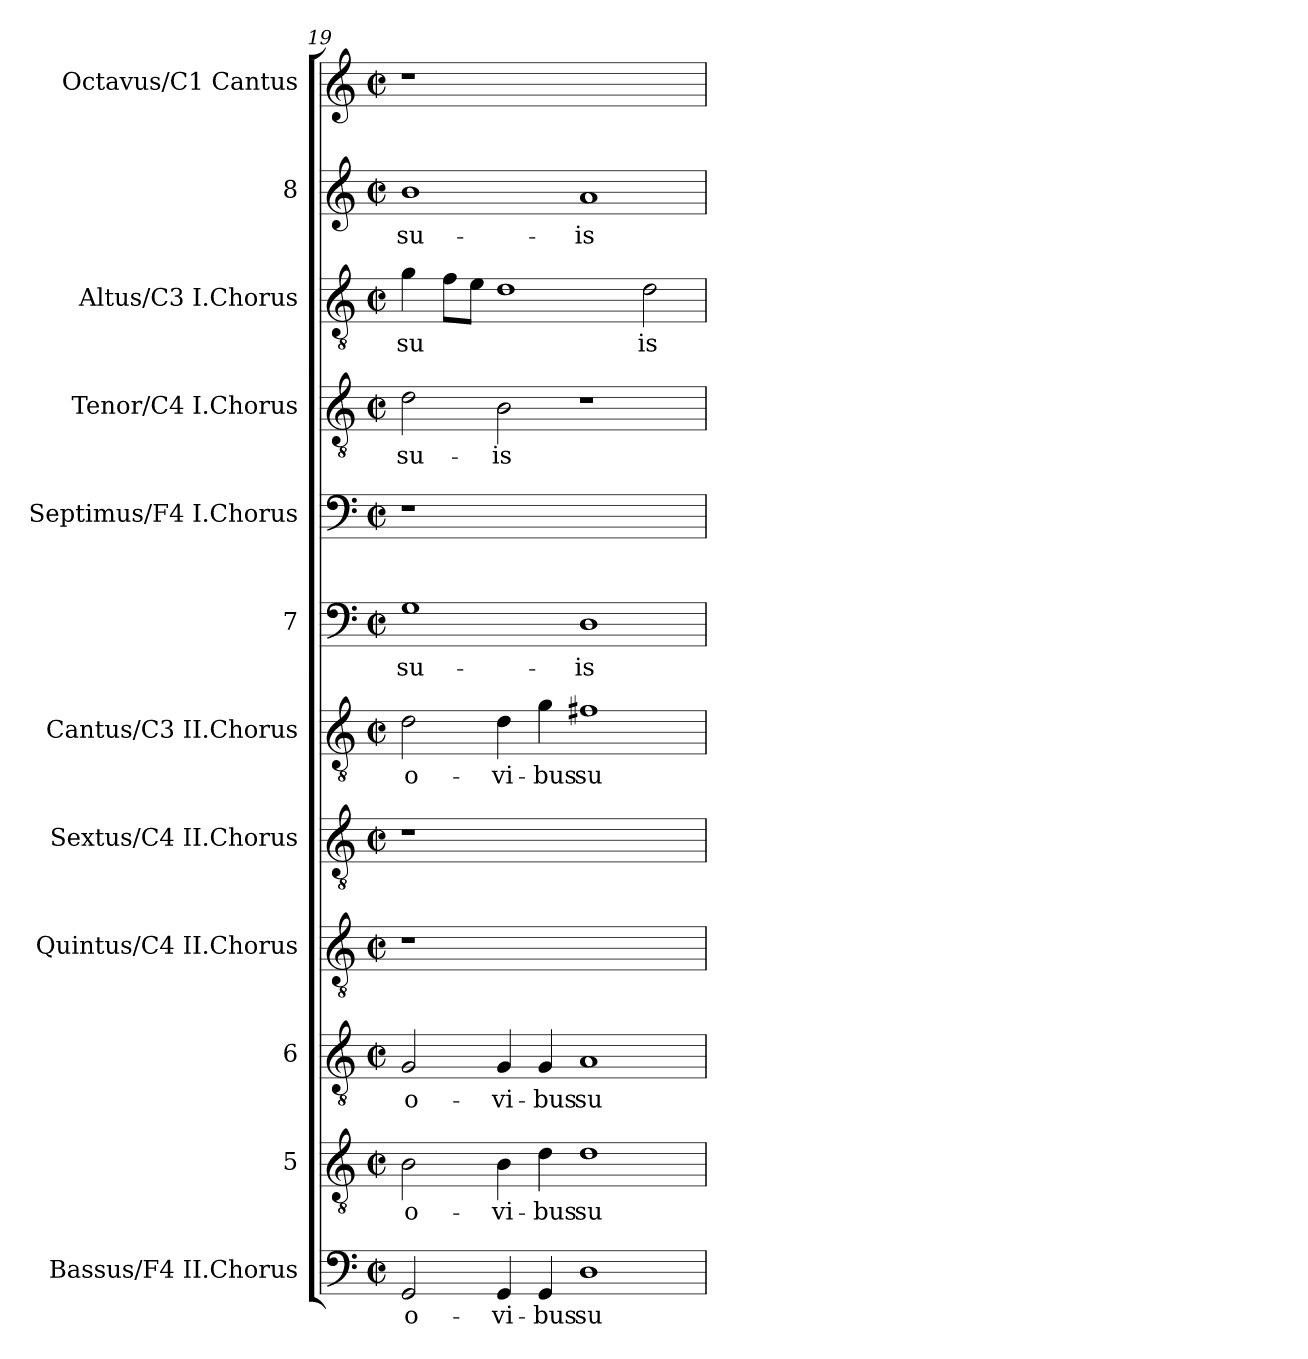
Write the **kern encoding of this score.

**kern	**text	**kern	**text	**kern	**text	**kern	**kern	**kern	**text	**kern	**text	**kern	**kern	**text	**kern	**text	**kern	**text	**kern
*part12	*part12	*part11	*part11	*part10	*part10	*part9	*part8	*part7	*part7	*part6	*part6	*part5	*part4	*part4	*part3	*part3	*part2	*part2	*part1
*staff12	*staff12	*staff11	*staff11	*staff10	*staff10	*staff9	*staff8	*staff7	*staff7	*staff6	*staff6	*staff5	*staff4	*staff4	*staff3	*staff3	*staff2	*staff2	*staff1
*I"Bassus/F4  II.Chorus	*	*I"5	*	*I"6	*	*I"Quintus/C4  II.Chorus	*I"Sextus/C4  II.Chorus	*I"Cantus/C3  II.Chorus	*	*I"7	*	*I"Septimus/F4  I.Chorus	*I"Tenor/C4  I.Chorus	*	*I"Altus/C3  I.Chorus	*	*I"8	*	*I"Octavus/C1  Cantus
*I'B	*	*	*	*	*	*	*	*I'C	*	*	*	*	*I'T	*	*I'A	*	*	*	*
*clefF4	*	*clefGv2	*	*clefGv2	*	*clefGv2	*clefGv2	*clefGv2	*	*clefF4	*	*clefF4	*clefGv2	*	*clefGv2	*	*clefG2	*	*clefG2
*k[]	*	*k[]	*	*k[]	*	*k[]	*k[]	*k[]	*	*k[]	*	*k[]	*k[]	*	*k[]	*	*k[]	*	*k[]
*C:	*	*C:	*	*C:	*	*C:	*C:	*C:	*	*C:	*	*C:	*C:	*	*C:	*	*C:	*	*C:
*M2/2	*	*M2/2	*	*M2/2	*	*M2/2	*M2/2	*M2/2	*	*M2/2	*	*M2/2	*M2/2	*	*M2/2	*	*M2/2	*	*M2/2
*met(c|)	*	*met(c|)	*	*met(c|)	*	*met(c|)	*met(c|)	*met(c|)	*	*met(c|)	*	*met(c|)	*met(c|)	*	*met(c|)	*	*met(c|)	*	*met(c|)
=19	=19	=19	=19	=19	=19	=19	=19	=19	=19	=19	=19	=19	=19	=19	=19	=19	=19	=19	=19
!	!LO:LY:b:cj	!	!LO:LY:b:cj	!	!LO:LY:b:cj	!	!	!	!LO:LY:b:cj	!	!LO:LY:b:cj	!	!	!LO:LY:b:cj	!	!LO:LY:b:cj	!	!LO:LY:b:cj	!
2GG/	o-	2B\	o-	2G/	o-	1r	1r	2d\	o-	1G	su-	1r	2d\	su-	4g\	su-	1b	su-	1r
!	!	!	!	!	!	!	!	!	!	!	!	!	!	!	!	!LO:LY:b:cj	!	!	!
.	.	.	.	.	.	.	.	.	.	.	.	.	.	.	8f\L	--	.	.	.
!	!	!	!	!	!	!	!	!	!	!	!	!	!	!	!	!LO:LY:b:cj	!	!	!
.	.	.	.	.	.	.	.	.	.	.	.	.	.	.	8e\J	--	.	.	.
!	!LO:LY:b:cj	!	!LO:LY:b:cj	!	!LO:LY:b:cj	!	!	!	!LO:LY:b:cj	!	!	!	!	!LO:LY:b:cj	!	!LO:LY:b:cj	!	!	!
4GG/	-vi-	4B\	-vi-	4G/	-vi-	.	.	4d\	-vi-	.	.	.	2B\	-is	1d	--	.	.	.
!	!LO:LY:b:cj	!	!LO:LY:b:cj	!	!LO:LY:b:cj	!	!	!	!LO:LY:b:cj	!	!	!	!	!	!	!	!	!	!
4GG/	-bus	4d\	-bus	4G/	-bus	.	.	4g\	-bus	.	.	.	.	.	.	.	.	.	.
!	!LO:LY:b:cj	!	!LO:LY:b:cj	!	!LO:LY:b:cj	!	!	!	!LO:LY:b:cj	!	!LO:LY:b:cj	!	!	!	!	!	!	!LO:LY:b:cj	!
1D	su-	1d	su-	1A	su-	1ryy	1ryy	1f#X	su-	1D	-is	1ryy	1r	.	.	.	1a	-is	1ryy
!	!	!	!	!	!	!	!	!	!	!	!	!	!	!	!	!LO:LY:b:cj	!	!	!
.	.	.	.	.	.	.	.	.	.	.	.	.	.	.	2d\	-is	.	.	.
=	=	=	=	=	=	=	=	=	=	=	=	=	=	=	=	=	=	=	=
*-	*-	*-	*-	*-	*-	*-	*-	*-	*-	*-	*-	*-	*-	*-	*-	*-	*-	*-	*-
